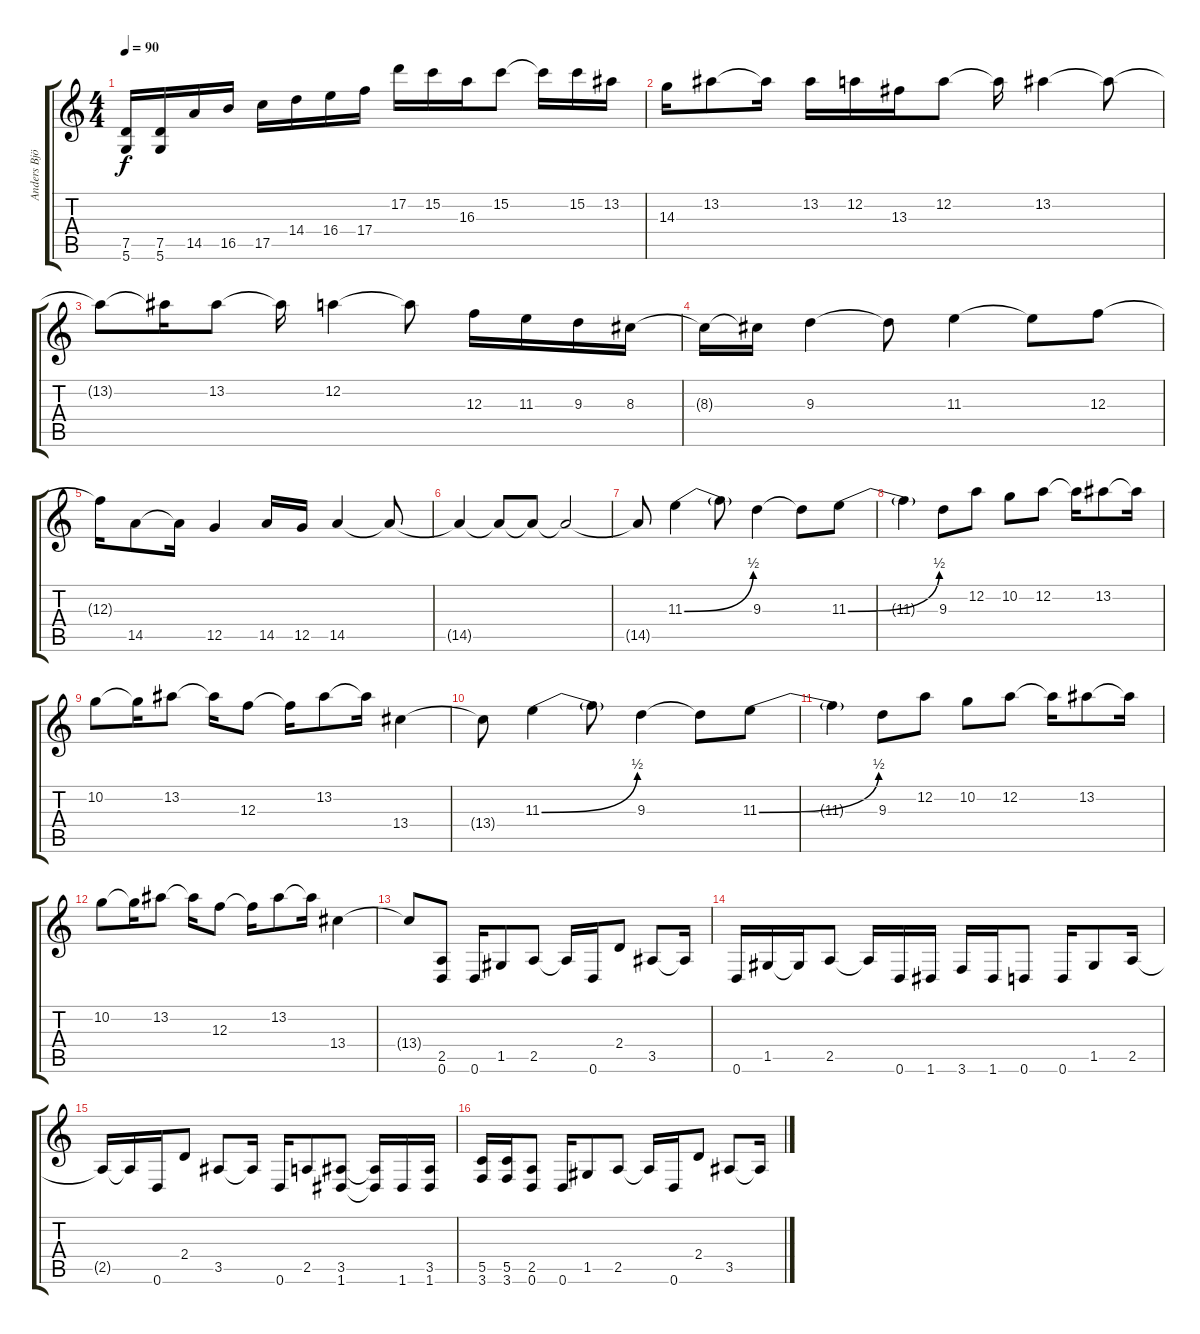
\track ("Anders Björler" "Anders Bjö") {instrument distortionguitar}
\staff {score tabs}
\tuning (D4 A3 F3 C3 G2 D2) {hide}
\ts (4 4)
\tempo 90
\clef g2
\ks c
(7.5 5.6).16{dy f} (7.5 5.6).16 14.5.16{balance 8} 16.5.16 17.5.16 14.4.16 16.4.16 17.4.16 17.2.16 15.2.16 16.3.16 15.2.8 15.2{t}.16 15.2.16 13.2.16 |
14.3.16 13.2.8 13.2{t}.16 13.2.16 12.2.16 13.3.16 12.2.8 12.2{t}.16 13.2.4 13.2{t}.8 |
13.2{t}.8 13.2{t}.16 13.2.8 13.2{t}.16 12.2.4 12.2{t}.8 12.3.16 11.3.16 9.3.16 8.3.16 |
8.3{t}.16 8.3{t}.16 9.3.4 9.3{t}.8 11.3.4 11.3{t}.8 12.3.8 |
12.3{t}.16 14.5.8 14.5{t}.16 12.5.4 14.5.16 12.5.16 14.5.4 14.5{t}.8 |
14.5{t}.4 14.5{t}.8 14.5{t}.8 14.5{t}.2 |
14.5{t}.8 11.3{be (bend 0 0 60 2)}.4 11.3{t}.8 9.3.4 9.3{t}.8 11.3{be (bend 0 0 60 2)}.8 |
11.3{t}.4 9.3.8 12.2.8 10.2.8 12.2.8 12.2{t}.16 13.2.8 13.2{t}.16 |
10.2.8 10.2{t}.16 13.2.8 13.2{t}.16 12.3.8 12.3{t}.16 13.2.8 13.2{t}.16 13.4.4 |
13.4{t}.8 11.3{be (bend 0 0 60 2)}.4 11.3{t}.8 9.3.4 9.3{t}.8 11.3{be (bend 0 0 60 2)}.8 |
11.3{t}.4 9.3.8 12.2.8 10.2.8 12.2.8 12.2{t}.16 13.2.8 13.2{t}.16 |
10.2.8 10.2{t}.16 13.2.8 13.2{t}.16 12.3.8 12.3{t}.16 13.2.8 13.2{t}.16 13.4.4 |
13.4{t}.8 (2.5 0.6).8 0.6.16 1.5.8 2.5.8 2.5{t}.16 0.6.16 2.4.8 3.5.8 3.5{t}.16 |
0.6.16 1.5.16 1.5{t}.16 2.5.8 2.5{t}.16 0.6.16 1.6.16 3.6.16 1.6.16 0.6.8 0.6.16 1.5.8 2.5.16 |
2.5{t}.16 2.5{t}.16 0.6.16 2.4.8 3.5.8 3.5{t}.16 0.6.16 2.5.8 (3.5 1.6).8 (3.5{t} 1.6{t}).16 1.6.16 (3.5 1.6).16 |
(5.5 3.6).16 (5.5 3.6).16 (2.5 0.6).8 0.6.16 1.5.8 2.5.8 2.5{t}.16 0.6.16 2.4.8 3.5.8 3.5{t}.16
